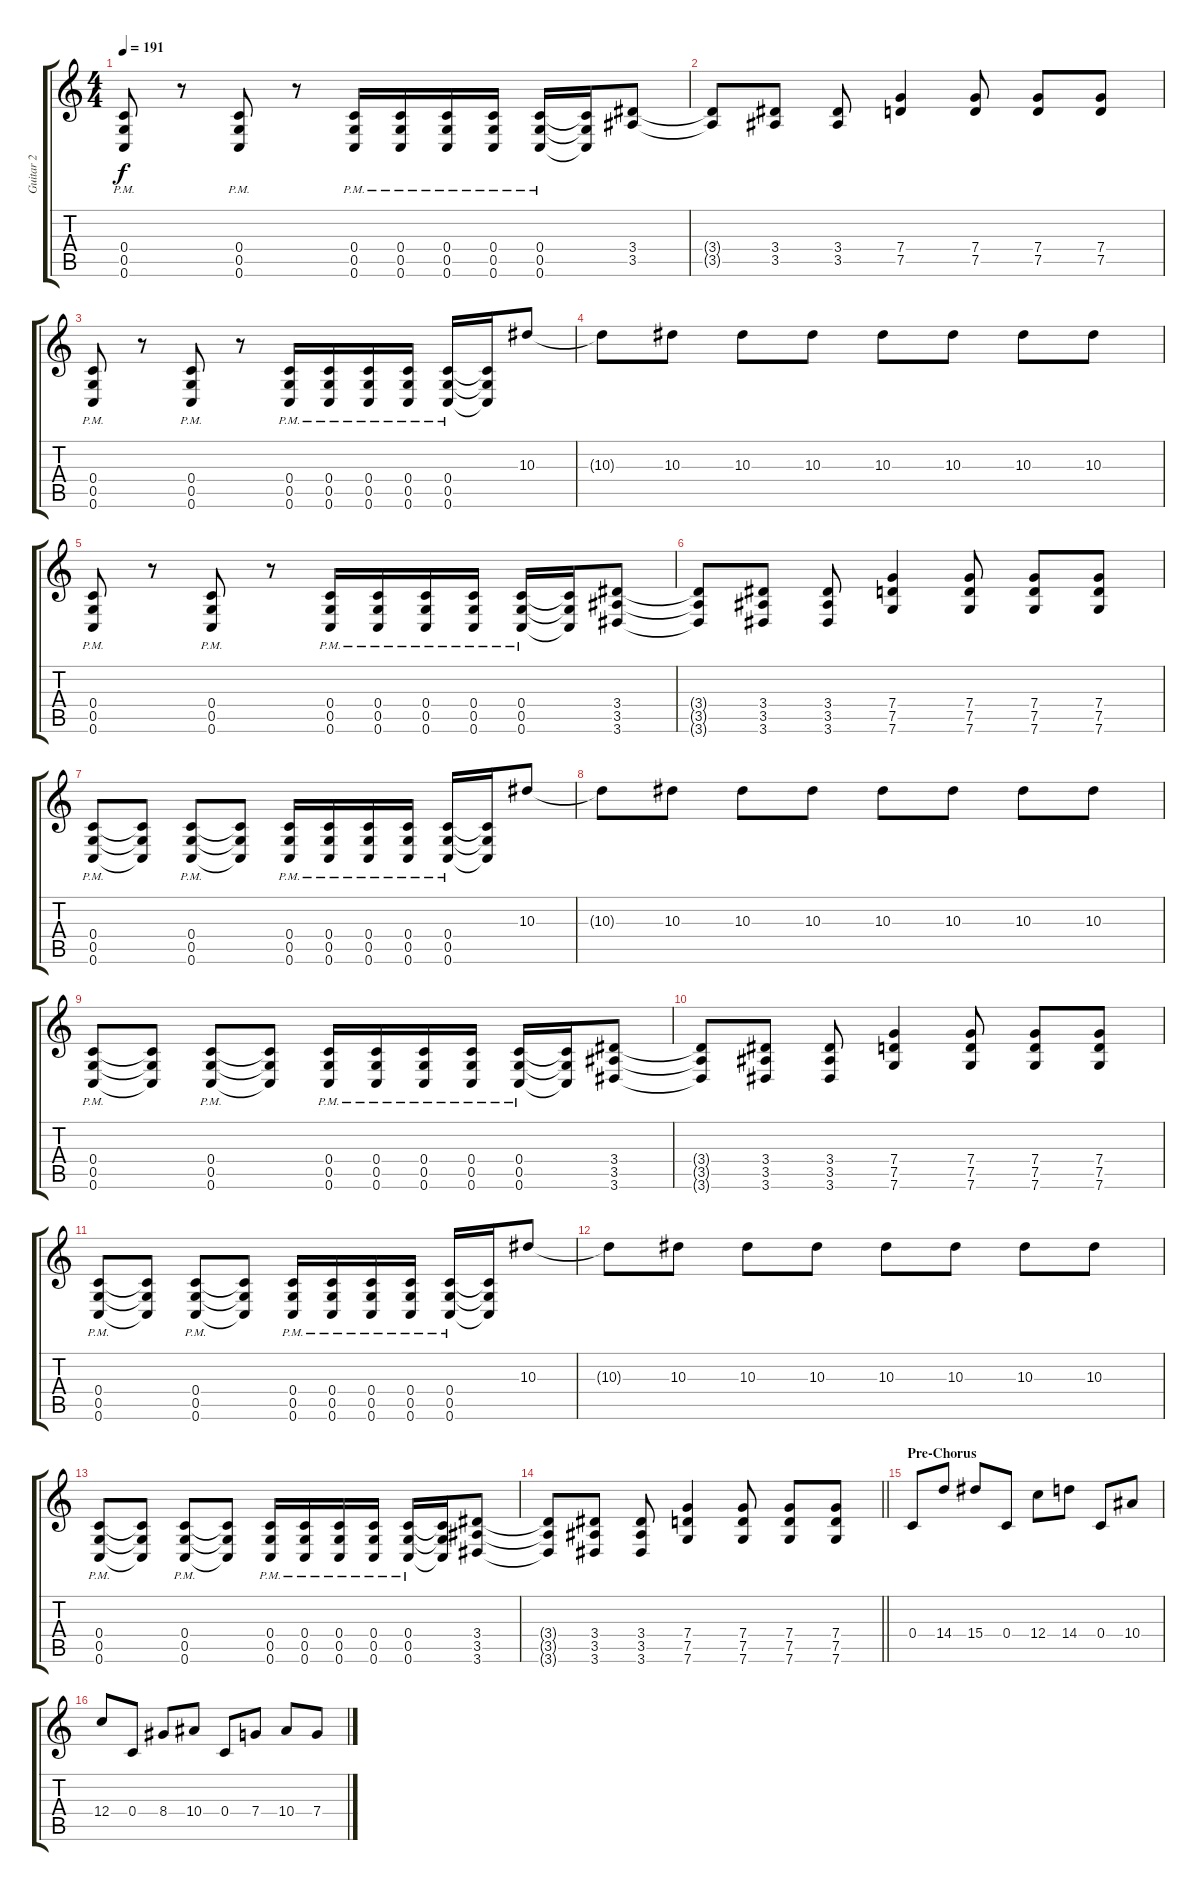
\track ("Guitar 2" "Guitar 2") {instrument distortionguitar}
\staff {score tabs}
\tuning (D4 A3 F3 C3 G2 C2) {hide}
\ts (4 4)
\tempo 191
\clef g2
\ks c
(0.4 0.5 0.6{pm}).8{dy f} r.8 (0.4 0.5 0.6{pm}).8 r.8 (0.4 0.5 0.6{pm}).16 (0.4 0.5 0.6{pm}).16 (0.4 0.5 0.6{pm}).16 (0.4 0.5 0.6{pm}).16 (0.4 0.5 0.6{pm}).16 (0.4{t} 0.5{t} 0.6{t}).16 (3.4 3.5).8 |
(3.4{t} 3.5{t}).8 (3.4 3.5).8 (3.4 3.5).8 (7.4 7.5).4 (7.4 7.5).8 (7.4 7.5).8 (7.4 7.5).8 |
(0.4 0.5 0.6{pm}).8 r.8 (0.4 0.5 0.6{pm}).8 r.8 (0.4 0.5 0.6{pm}).16 (0.4 0.5 0.6{pm}).16 (0.4 0.5 0.6{pm}).16 (0.4 0.5 0.6{pm}).16 (0.4 0.5 0.6{pm}).16 (0.4{t} 0.5{t} 0.6{t}).16 10.3.8 |
10.3{t}.8 10.3.8 10.3.8 10.3.8 10.3.8 10.3.8 10.3.8 10.3.8 |
(0.4 0.5 0.6{pm}).8 r.8 (0.4 0.5 0.6{pm}).8 r.8 (0.4 0.5 0.6{pm}).16 (0.4 0.5 0.6{pm}).16 (0.4 0.5 0.6{pm}).16 (0.4 0.5 0.6{pm}).16 (0.4 0.5 0.6{pm}).16 (0.4{t} 0.5{t} 0.6{t}).16 (3.4 3.5 3.6).8 |
(3.4{t} 3.5{t} 3.6{t}).8 (3.4 3.5 3.6).8 (3.4 3.5 3.6).8 (7.4 7.5 7.6).4 (7.4 7.5 7.6).8 (7.4 7.5 7.6).8 (7.4 7.5 7.6).8 |
(0.4 0.5 0.6{pm}).8 (0.4{t} 0.5{t} 0.6{t}).8 (0.4 0.5 0.6{pm}).8 (0.4{t} 0.5{t} 0.6{t}).8 (0.4 0.5 0.6{pm}).16 (0.4 0.5 0.6{pm}).16 (0.4 0.5 0.6{pm}).16 (0.4 0.5 0.6{pm}).16 (0.4 0.5 0.6{pm}).16 (0.4{t} 0.5{t} 0.6{t}).16 10.3.8 |
10.3{t}.8 10.3.8 10.3.8 10.3.8 10.3.8 10.3.8 10.3.8 10.3.8 |
(0.4 0.5 0.6{pm}).8 (0.4{t} 0.5{t} 0.6{t}).8 (0.4 0.5 0.6{pm}).8 (0.4{t} 0.5{t} 0.6{t}).8 (0.4 0.5 0.6{pm}).16 (0.4 0.5 0.6{pm}).16 (0.4 0.5 0.6{pm}).16 (0.4 0.5 0.6{pm}).16 (0.4 0.5 0.6{pm}).16 (0.4{t} 0.5{t} 0.6{t}).16 (3.4 3.5 3.6).8 |
(3.4{t} 3.5{t} 3.6{t}).8 (3.4 3.5 3.6).8 (3.4 3.5 3.6).8 (7.4 7.5 7.6).4 (7.4 7.5 7.6).8 (7.4 7.5 7.6).8 (7.4 7.5 7.6).8 |
(0.4 0.5 0.6{pm}).8 (0.4{t} 0.5{t} 0.6{t}).8 (0.4 0.5 0.6{pm}).8 (0.4{t} 0.5{t} 0.6{t}).8 (0.4 0.5 0.6{pm}).16 (0.4 0.5 0.6{pm}).16 (0.4 0.5 0.6{pm}).16 (0.4 0.5 0.6{pm}).16 (0.4 0.5 0.6{pm}).16 (0.4{t} 0.5{t} 0.6{t}).16 10.3.8 |
10.3{t}.8 10.3.8 10.3.8 10.3.8 10.3.8 10.3.8 10.3.8 10.3.8 |
(0.4 0.5 0.6{pm}).8 (0.4{t} 0.5{t} 0.6{t}).8 (0.4 0.5 0.6{pm}).8 (0.4{t} 0.5{t} 0.6{t}).8 (0.4 0.5 0.6{pm}).16 (0.4 0.5 0.6{pm}).16 (0.4 0.5 0.6{pm}).16 (0.4 0.5 0.6{pm}).16 (0.4 0.5 0.6{pm}).16 (0.4{t} 0.5{t} 0.6{t}).16 (3.4 3.5 3.6).8 |
\barLineRight lightlight
(3.4{t} 3.5{t} 3.6{t}).8 (3.4 3.5 3.6).8 (3.4 3.5 3.6).8 (7.4 7.5 7.6).4 (7.4 7.5 7.6).8 (7.4 7.5 7.6).8 (7.4 7.5 7.6).8 |
\section ("" "Pre-Chorus")
0.4.8 14.4.8 15.4.8 0.4.8 12.4.8 14.4.8 0.4.8 10.4.8 |
12.4.8 0.4.8 8.4.8 10.4.8 0.4.8 7.4.8 10.4.8 7.4.8
